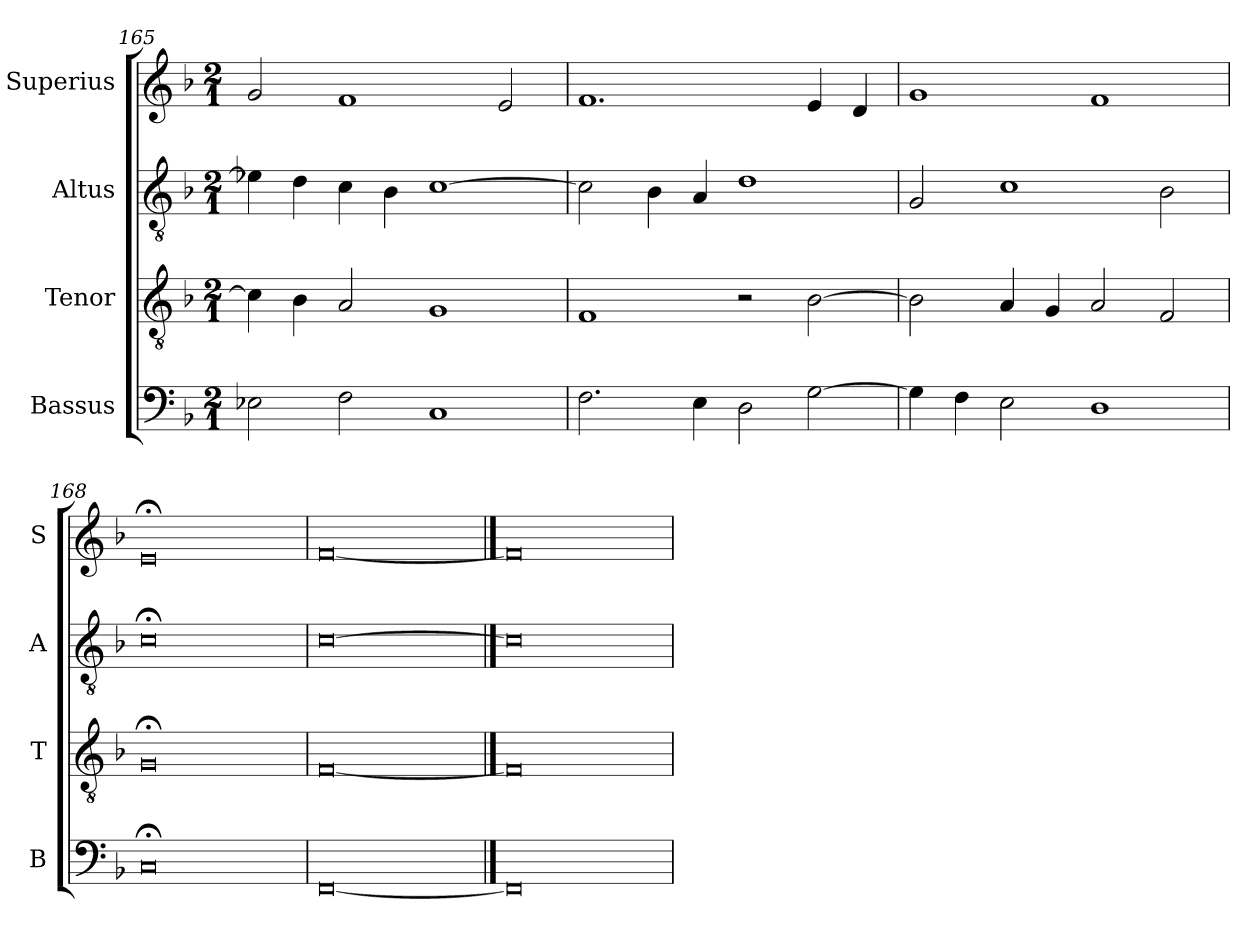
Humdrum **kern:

**kern	**kern	**kern	**kern
*part4	*part3	*part2	*part1
*staff4	*staff3	*staff2	*staff1
*I"Bassus	*I"Tenor	*I"Altus	*I"Superius
*I'B	*I'T	*I'A	*I'S
*clefF4	*clefGv2	*clefGv2	*clefG2
*k[b-]	*k[b-]	*k[b-]	*k[b-]
*F:	*F:	*F:	*F:
*M2/1	*M2/1	*M2/1	*M2/1
=165	=165	=165	=165
2E-X	4c]	4e-X]	2g
.	4B-	4d	.
2F	2A	4c	1f
.	.	4B-	.
1C	1G	[1c	.
.	.	.	2e
=166	=166	=166	=166
2.F	1F	2c]	1.f
.	.	4B-	.
4E	.	4A	.
2D	2r	1d	.
[2G	[2B-	.	4e
.	.	.	4d
=167	=167	=167	=167
4G]	2B-]	2G	1g
4F	.	.	.
2E	4A	1c	.
.	4G	.	.
1D	2A	.	1f
.	2F	2B-	.
=168	=168	=168	=168
0C;<	0G;<	0c;<	0e;<
=169	=169	=169	=169
[0FF	[0F	[0c	[0f
==170	==170	==170	==170
0FF]	0F]	0c]	0f]
=	=	=	=
*-	*-	*-	*-
